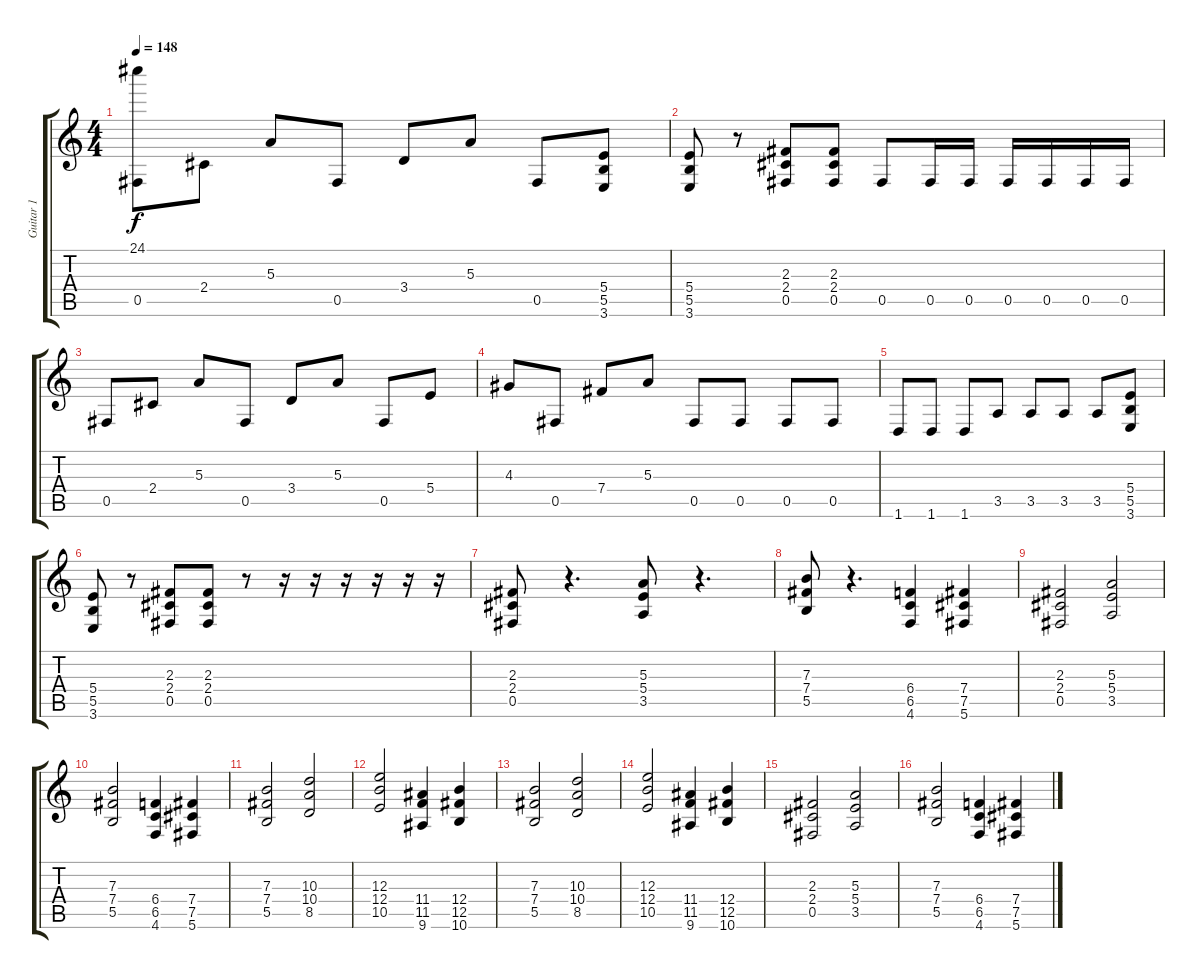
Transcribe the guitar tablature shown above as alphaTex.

\track ("Guitar 1" "Guitar 1") {instrument distortionguitar}
\staff {score tabs}
\tuning (Db4 Ab3 E3 B2 Gb2 Db2) {hide}
\ts (4 4)
\tempo 148
\clef g2
\ks c
(24.1{t} 0.5).8{dy f} 2.4.8 5.3.8 0.5.8 3.4.8 5.3.8 0.5.8 (5.4 5.5 3.6).8 |
(5.4 5.5 3.6).8 r.8 (2.3 2.4 0.5).8 (2.3 2.4 0.5).8 0.5.8 0.5.16 0.5.16 0.5.16 0.5.16 0.5.16 0.5.16 |
0.5.8 2.4.8 5.3.8 0.5.8 3.4.8 5.3.8 0.5.8 5.4.8 |
4.3.8 0.5.8 7.4.8 5.3.8 0.5.8 0.5.8 0.5.8 0.5.8 |
1.6.8 1.6.8 1.6.8 3.5.8 3.5.8 3.5.8 3.5.8 (5.4 5.5 3.6).8 |
(5.4 5.5 3.6).8 r.8 (2.3 2.4 0.5).8 (2.3 2.4 0.5).8 r.8 r.16 r.16 r.16 r.16 r.16 r.16 |
(2.3 2.4 0.5).8 r.4{d} (5.3 5.4 3.5).8 r.4{d} |
(7.3 7.4 5.5).8 r.4{d} (6.4 6.5 4.6).4 (7.4 7.5 5.6).4 |
(2.3 2.4 0.5).2 (5.3 5.4 3.5).2 |
(7.3 7.4 5.5).2 (6.4 6.5 4.6).4 (7.4 7.5 5.6).4 |
(7.3 7.4 5.5).2 (10.3 10.4 8.5).2 |
(12.3 12.4 10.5).2 (11.4 11.5 9.6).4 (12.4 12.5 10.6).4 |
(7.3 7.4 5.5).2 (10.3 10.4 8.5).2 |
(12.3 12.4 10.5).2 (11.4 11.5 9.6).4 (12.4 12.5 10.6).4 |
(2.3 2.4 0.5).2 (5.3 5.4 3.5).2 |
(7.3 7.4 5.5).2 (6.4 6.5 4.6).4 (7.4 7.5 5.6).4
